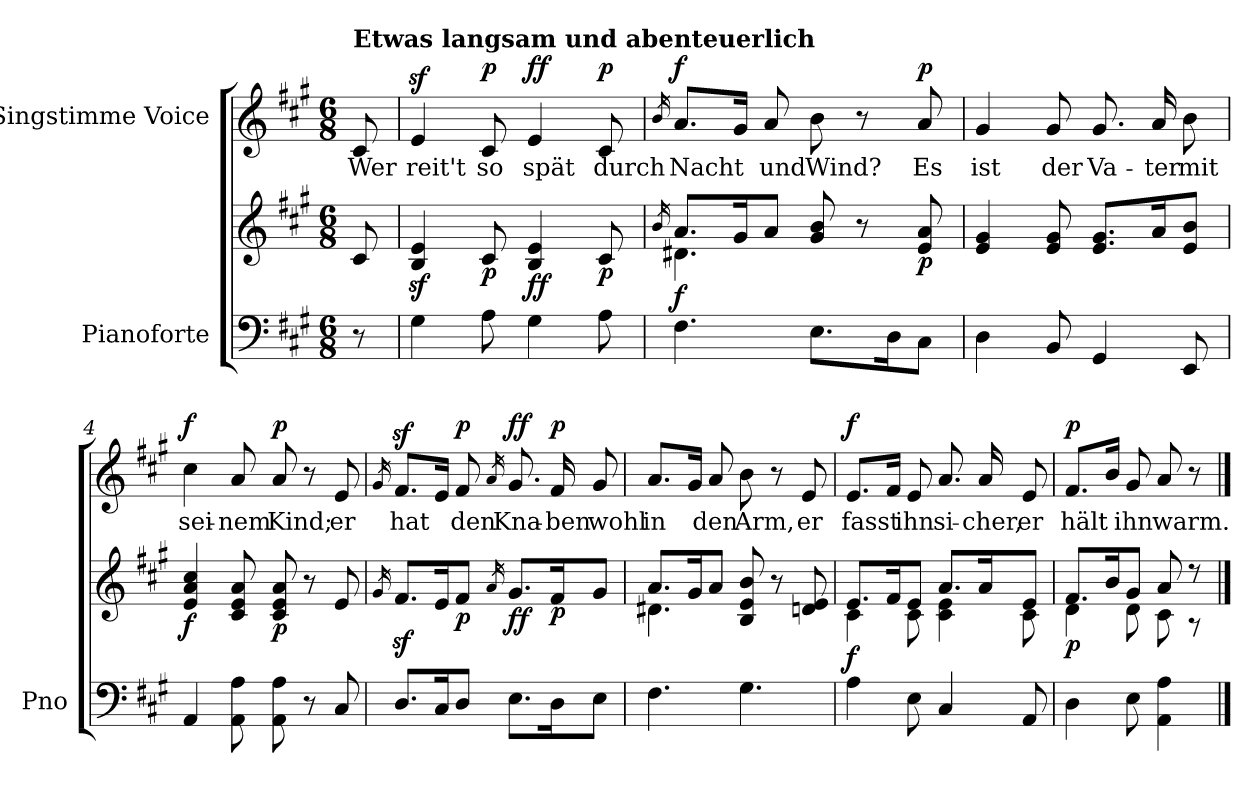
**kern	**kern	**dynam	**kern	**text	**dynam
*part2	*part2	*part2	*part1	*part1	*part1
*staff3	*staff2	*staff2/3	*staff1	*staff1	*staff1
*I"Pianoforte	*	*	*I"Singstimme Voice	*	*
*I'Pno	*	*	*	*	*
*clefF4	*clefG2	*	*clefG2	*	*
*k[f#c#g#]	*k[f#c#g#]	*	*k[f#c#g#]	*	*
*M6/8	*M6/8	*	*M6/8	*	*
=	=	=	=	=	=
!	!	!	!LO:TX:a:B:t=Etwas langsam und abenteuerlich	!	!
!	!	!	!	!LO:LY:b	!
8r	8c#/	.	8c#/	Wer	.
=1	=1	=1	=1	=1	=1
!	!	!	!	!LO:LY:b	!
4G#\	4B/z< 4e/z<	.	4ez>/	reit't	.
!	!	!LO:DY:b	!	!LO:LY:b	!LO:DY:a
8A\	8c#/	p	8c#/	so	p
!	!	!LO:DY:b	!	!LO:LY:b	!LO:DY:a
4G#\	4B/ 4e/	ff	4e/	spät	ff
!	!	!LO:DY:b	!	!LO:LY:b	!LO:DY:a
8A\	8c#/	p	8c#/	durch	p
=2	=2	=2	=2	=2	=2
.	16qb/	.	16qb/	.	.
*	*^	*	*	*	*
!	!	!	!LO:DY:b	!	!LO:LY:b	!LO:DY:a
4.F#\	8.a/L	4.d#X\	f	8.a/L	Nacht	f
.	16g#/K	.	.	16g#/Jk	.	.
!	!	!	!	!	!LO:LY:b	!
.	8a/J	.	.	8a/	und	.
!	!	!	!	!	!LO:LY:b	!
8.E\L	8g#/ 8b/	4.ryy	.	8b\	Wind?	.
.	8r	.	.	8r	.	.
16D\K	.	.	.	.	.	.
!	!	!	!LO:DY:b	!	!LO:LY:b	!LO:DY:a
8C#\J	8e/ 8a/	.	p	8a/	Es	p
*	*v	*v	*	*	*	*
=3	=3	=3	=3	=3	=3
!	!	!	!	!LO:LY:b	!
4D\	4e/ 4g#/	.	4g#/	ist	.
!	!	!	!	!LO:LY:b	!
8BB/	8e/ 8g#/	.	8g#/	der	.
!	!	!	!	!LO:LY:b	!
4GG#/	8.e/ 8.g#/L	.	8.g#/	Va-	.
!	!	!	!	!LO:LY:b	!
.	16a/K	.	16a/	-ter	.
!	!	!	!	!LO:LY:b	!
8EE/	8e/ 8b/J	.	8b\	mit	.
=4	=4	=4	=4	=4	=4
!	!	!LO:DY:b	!	!LO:LY:b	!LO:DY:a
4AA/	4e/ 4a/ 4cc#/	f	4cc#\	sei-	f
!	!	!	!	!LO:LY:b	!
8AA\ 8A\	8c#/ 8e/ 8a/	.	8a/	-nem	.
!	!	!LO:DY:b	!	!LO:LY:b	!LO:DY:a
8AA\ 8A\	8c#/ 8e/ 8a/	p	8a/	Kind;	p
8r	8r	.	8r	.	.
!	!	!	!	!LO:LY:b	!
8C#/	8e/	.	8e/	er	.
!!LO:LB:g=z
=5	=5	=5	=5	=5	=5
.	16qg#/	.	16qg#/	.	.
!	!	!	!	!LO:LY:b	!
8.D/L	8.f#z</L	.	8.f#z>/L	hat	.
16C#/K	16e/K	.	16e/Jk	.	.
!	!	!LO:DY:b	!	!LO:LY:b	!LO:DY:a
8D/J	8f#/J	p	8f#/	den	p
.	16qa/	.	16qa/	.	.
!	!	!LO:DY:b	!	!LO:LY:b	!LO:DY:a
8.E\L	8.g#/L	ff	8.g#/	Kna-	ff
!	!	!LO:DY:b	!	!LO:LY:b	!LO:DY:a
16D\K	16f#/K	p	16f#/	-ben	p
!	!	!	!	!LO:LY:b	!
8E\J	8g#/J	.	8g#/	wohl	.
=6	=6	=6	=6	=6	=6
*	*^	*	*	*	*
!	!	!	!	!	!LO:LY:b	!
4.F#\	8.a/L	4.d#X\	.	8.a/L	in	.
.	16g#/K	.	.	16g#/Jk	.	.
!	!	!	!	!	!LO:LY:b	!
.	8a/J	.	.	8a/	den	.
!	!	!	!	!	!LO:LY:b	!
4.G#\	8B/ 8e/ 8b/	4.ryy	.	8b\	Arm,	.
.	8r	.	.	8r	.	.
!	!	!	!	!	!LO:LY:b	!
.	8dn/ 8e/	.	.	8e/	er	.
=7	=7	=7	=7	=7	=7	=7
!	!	!	!LO:DY:b	!	!LO:LY:b	!LO:DY:a
4A\	8.e/L	4c#\	f	8.e/L	fasst	f
.	16f#/K	.	.	16f#/Jk	.	.
!	!	!	!	!	!LO:LY:b	!
8E\	8e/J	8c#\	.	8e/	ihn	.
!	!	!	!	!	!LO:LY:b	!
4C#/	8.a/L	4c#\ 4e\	.	8.a/	si-	.
!	!	!	!	!	!LO:LY:b	!
.	16a/K	.	.	16a/	-cher,	.
!	!	!	!	!	!LO:LY:b	!
8AA/	8e/J	8c#\	.	8e/	er	.
=8	=8	=8	=8	=8	=8	=8
!	!	!	!LO:DY:b	!	!LO:LY:b	!LO:DY:a
4D\	8.f#/L	4d\	p	8.f#/L	hält	p
.	16b/K	.	.	16b/Jk	.	.
!	!	!	!	!	!LO:LY:b	!
8E\	8g#/J	8d\	.	8g#/	ihn	.
!	!	!	!	!	!LO:LY:b	!
4AA\ 4A\	8a/	8c#\	.	8a/	warm.	.
.	8r	8r	.	8r	.	.
*	*v	*v	*	*	*	*
==	==	==	==	==	==
*-	*-	*-	*-	*-	*-
